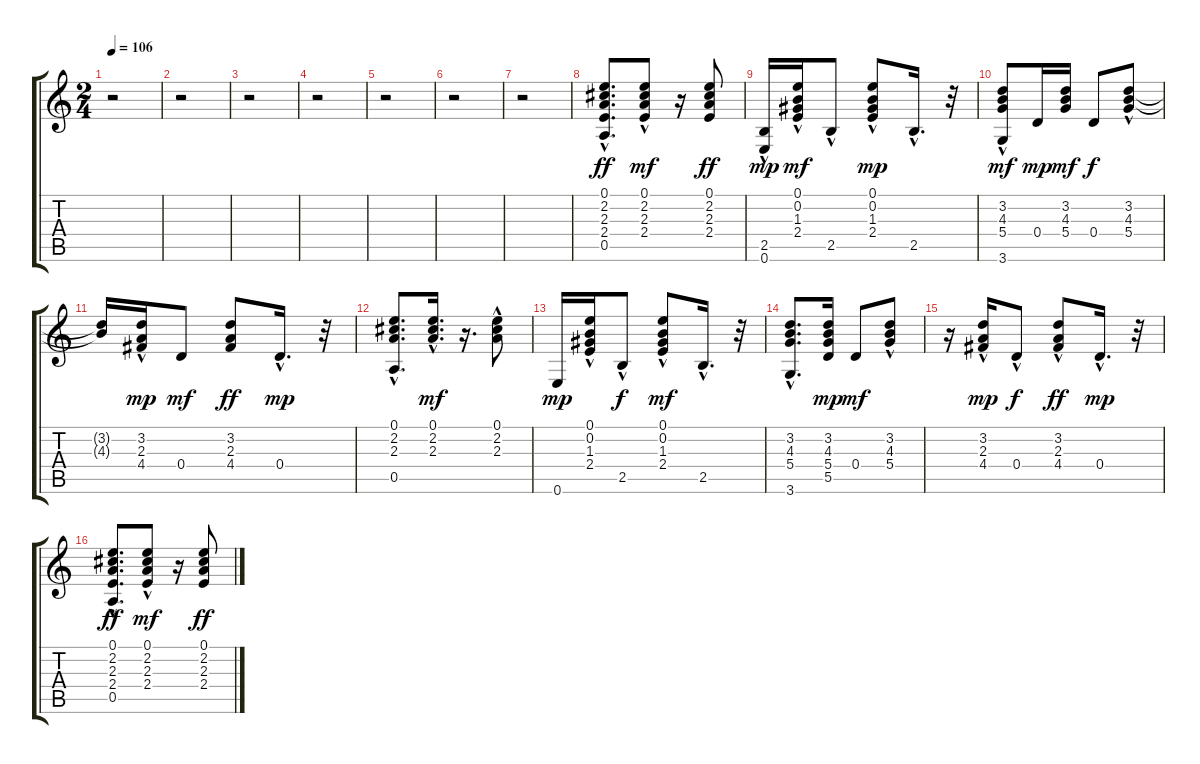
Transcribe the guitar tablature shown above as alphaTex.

\track "" {instrument acousticguitarsteel}
\staff {score tabs}
\tuning (E4 B3 G3 D3 A2 E2) {hide}
\ts (2 4)
\tempo 106
\clef g2
\ks c
r.2{dy mf} |
r.2 |
r.2 |
r.2 |
r.2 |
r.2 |
r.2 |
(0.1 2.2{hac} 2.3 2.4 0.5{hac}).8{d dy ff} (0.1{hac} 2.2 2.3{hac} 2.4{hac}).8{dy mf} r.16 (0.1 2.2 2.3 2.4).8{dy ff} |
(2.5{hac} 0.6{hac}).16{dy mp} (0.1{hac} 0.2{hac} 1.3{hac} 2.4{hac}).16{dy mf} 2.5{hac}.8 (0.1{hac} 0.2 1.3{hac} 2.4).8{dy mp} 2.5{hac}.16{d} r.32 |
(3.2{hac} 4.3{hac} 5.4{hac} 3.6{hac}).8{dy mf} 0.4.16{dy mp} (3.2 4.3 5.4).16{dy mf} 0.4.8{dy f} (3.2 4.3 5.4{hac}).8 |
(3.2{t} 4.3{t}).16 (3.2{hac} 2.3{hac} 4.4).16{dy mp} 0.4.8{dy mf} (3.2 2.3 4.4).8{dy ff} 0.4{hac}.16{d dy mp} r.32 |
(0.1{hac} 2.2 2.3 0.5).8{d} (0.1 2.2{hac} 2.3).16{d dy mf} r.16{d} (0.1 2.2{hac} 2.3{hac}).8 |
0.6.16{dy mp} (0.1{hac} 0.2 1.3 2.4{hac}).16 2.5{hac}.8{dy f} (0.1{hac} 0.2{hac} 1.3{hac} 2.4).8{dy mf} 2.5{hac}.16{d} r.32 |
(3.2 4.3{hac} 5.4 3.6{hac}).8{d} (3.2 4.3 5.4 5.5).16{dy mp} 0.4.8{dy mf} (3.2 4.3 5.4{hac}).8 |
r.16 (3.2{hac} 2.3 4.4{hac}).16{dy mp} 0.4{hac}.8{dy f} (3.2{hac} 2.3{hac} 4.4{hac}).8{dy ff} 0.4{hac}.16{d dy mp} r.32 |
(0.1 2.2{hac} 2.3 2.4 0.5{hac}).8{d dy ff} (0.1{hac} 2.2 2.3{hac} 2.4{hac}).8{dy mf} r.16 (0.1 2.2 2.3 2.4).8{dy ff}
